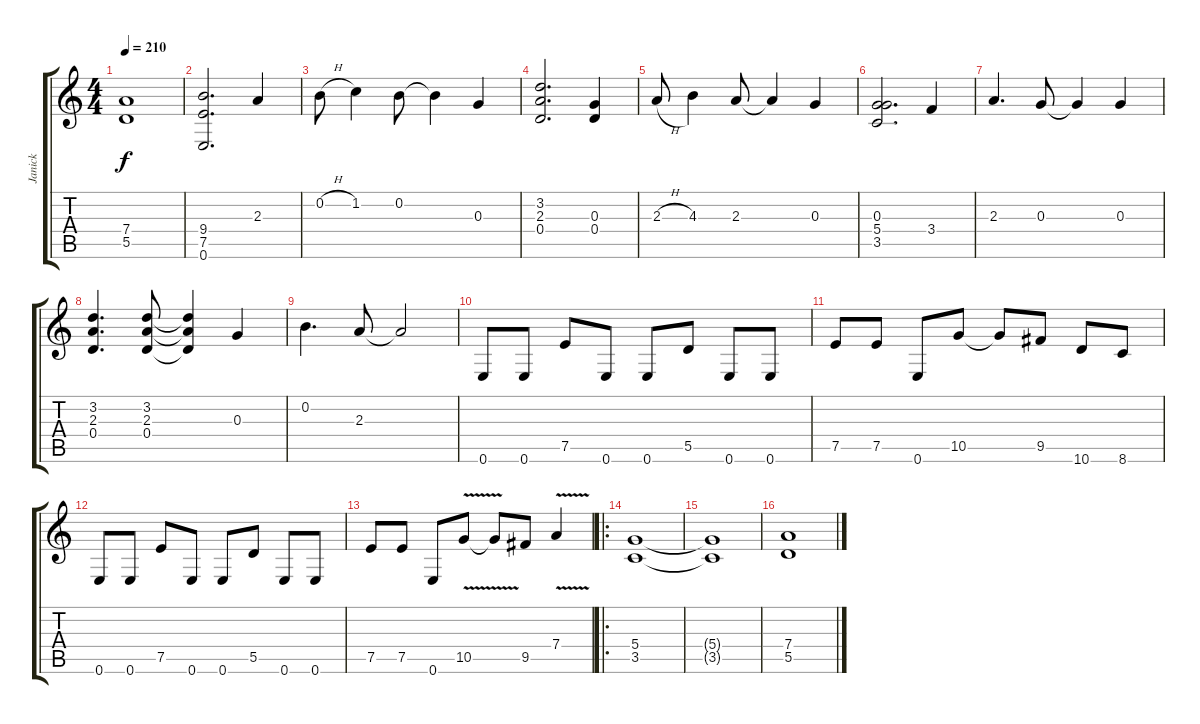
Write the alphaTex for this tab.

\track ("Janick" "Janick") {instrument distortionguitar}
\staff {score tabs}
\tuning (E4 B3 G3 D3 A2 E2) {hide}
\ts (4 4)
\tempo 210
\clef g2
\ks c
(7.4{t} 5.5{t}).1{dy f} |
(9.4 7.5 0.6).2{d} 2.3.4 |
0.2{h}.8 1.2.4 0.2.8 0.2{t}.4 0.3.4 |
(3.2 2.3 0.4).2{d} (0.3 0.4).4 |
2.3{h}.8 4.3.4 2.3.8 2.3{t}.4 0.3.4 |
(0.3 5.4 3.5).2{d} 3.4.4 |
2.3.4{d} 0.3.8 0.3{t}.4 0.3.4 |
(3.2 2.3 0.4).4{d} (3.2 2.3 0.4).8 (3.2{t} 2.3{t} 0.4{t}).4 0.3.4 |
0.2.4{d} 2.3.8 2.3{t}.2 |
0.6.8 0.6.8 7.5.8 0.6.8 0.6.8 5.5.8 0.6.8 0.6.8 |
7.5.8 7.5.8 0.6.8 10.5.8 10.5{t}.8 9.5.8 10.6.8 8.6.8 |
0.6.8 0.6.8 7.5.8 0.6.8 0.6.8 5.5.8 0.6.8 0.6.8 |
7.5.8 7.5.8 0.6.8 10.5{v}.8 10.5{t}.8 9.5.8 7.4{v}.4 |
\ro
(5.4 3.5).1 |
(5.4{t} 3.5{t}).1 |
(7.4 5.5).1
